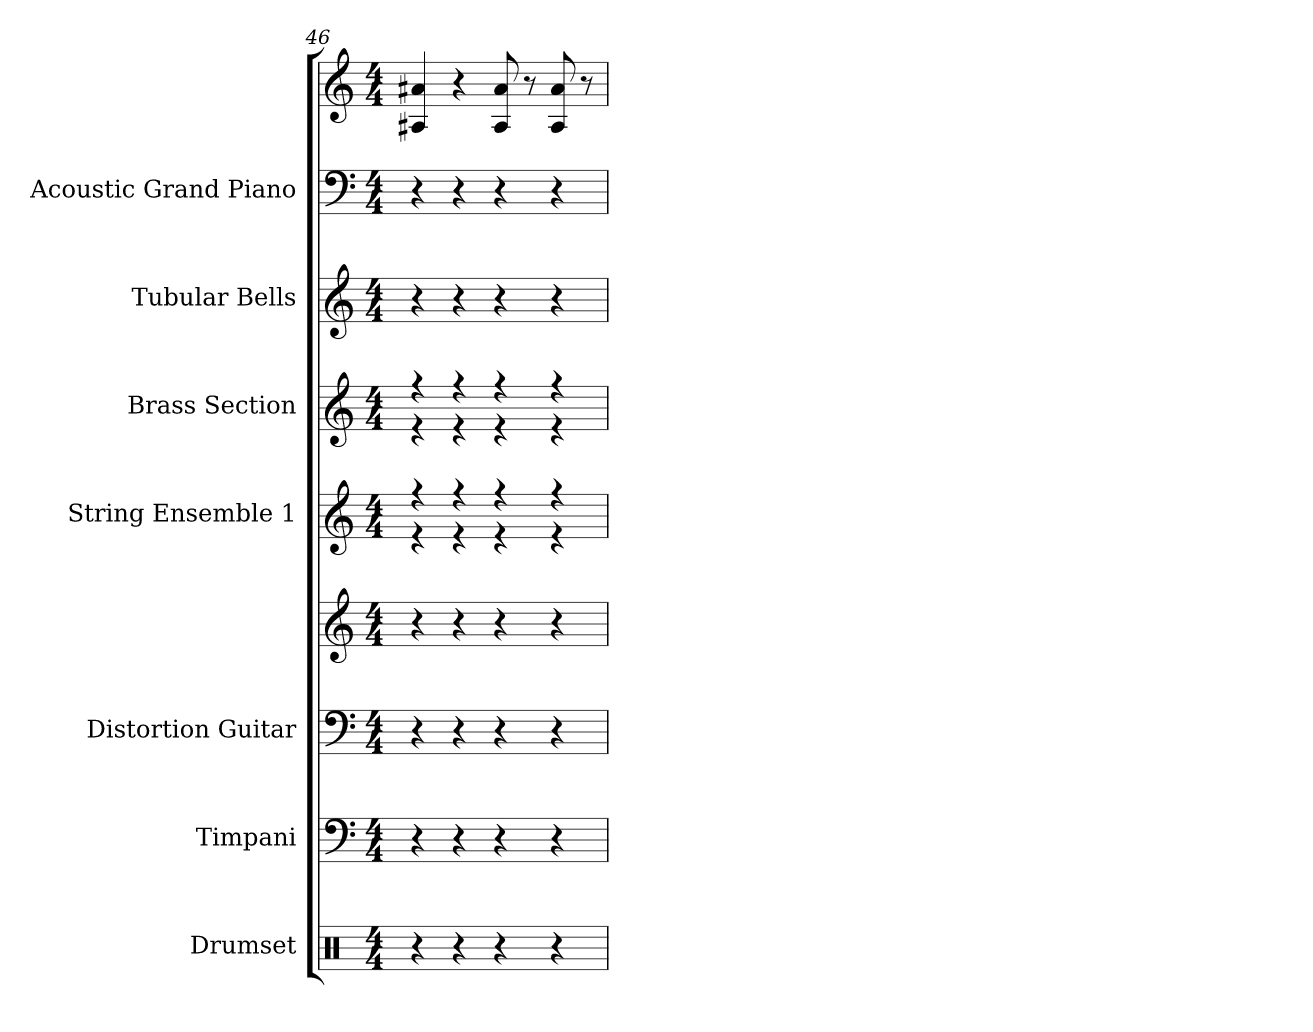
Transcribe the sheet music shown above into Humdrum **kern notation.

**kern	**kern	**kern	**kern	**kern	**kern	**kern	**kern	**kern
*part7	*part6	*part5	*part5	*part4	*part3	*part2	*part1	*part1
*staff9	*staff8	*staff7	*staff6	*staff5	*staff4	*staff3	*staff2	*staff1
*I"Drumset	*I"Timpani	*I"Distortion Guitar	*	*I"String Ensemble 1	*I"Brass Section	*I"Tubular Bells	*I"Acoustic Grand Piano	*
*I'Drs.	*I'Timp	*	*	*I'Str	*I'Brs	*I'Tbells	*I'Pno	*
*clefX	*clefF4	*clefF4	*clefG2	*clefG2	*clefG2	*clefG2	*clefF4	*clefG2
*k[]	*k[]	*k[]	*k[]	*k[]	*k[]	*k[]	*k[]	*k[]
*M4/4	*M4/4	*M4/4	*M4/4	*M4/4	*M4/4	*M4/4	*M4/4	*M4/4
=46	=46	=46	=46	=46	=46	=46	=46	=46
*	*	*	*	*^	*^	*	*	*
4r	4r	4r	4r	4r	4r	4r	4r	4r	4r	4A#X 4a#X
4r	4r	4r	4r	4r	4r	4r	4r	4r	4r	4r
4r	4r	4r	4r	4r	4r	4r	4r	4r	4r	8a# 8A#
.	.	.	.	.	.	.	.	.	.	8r
4r	4r	4r	4r	4r	4r	4r	4r	4r	4r	8a# 8A#
.	.	.	.	.	.	.	.	.	.	8r
*	*	*	*	*v	*v	*	*	*	*	*
*	*	*	*	*	*v	*v	*	*	*
=	=	=	=	=	=	=	=	=
*-	*-	*-	*-	*-	*-	*-	*-	*-
